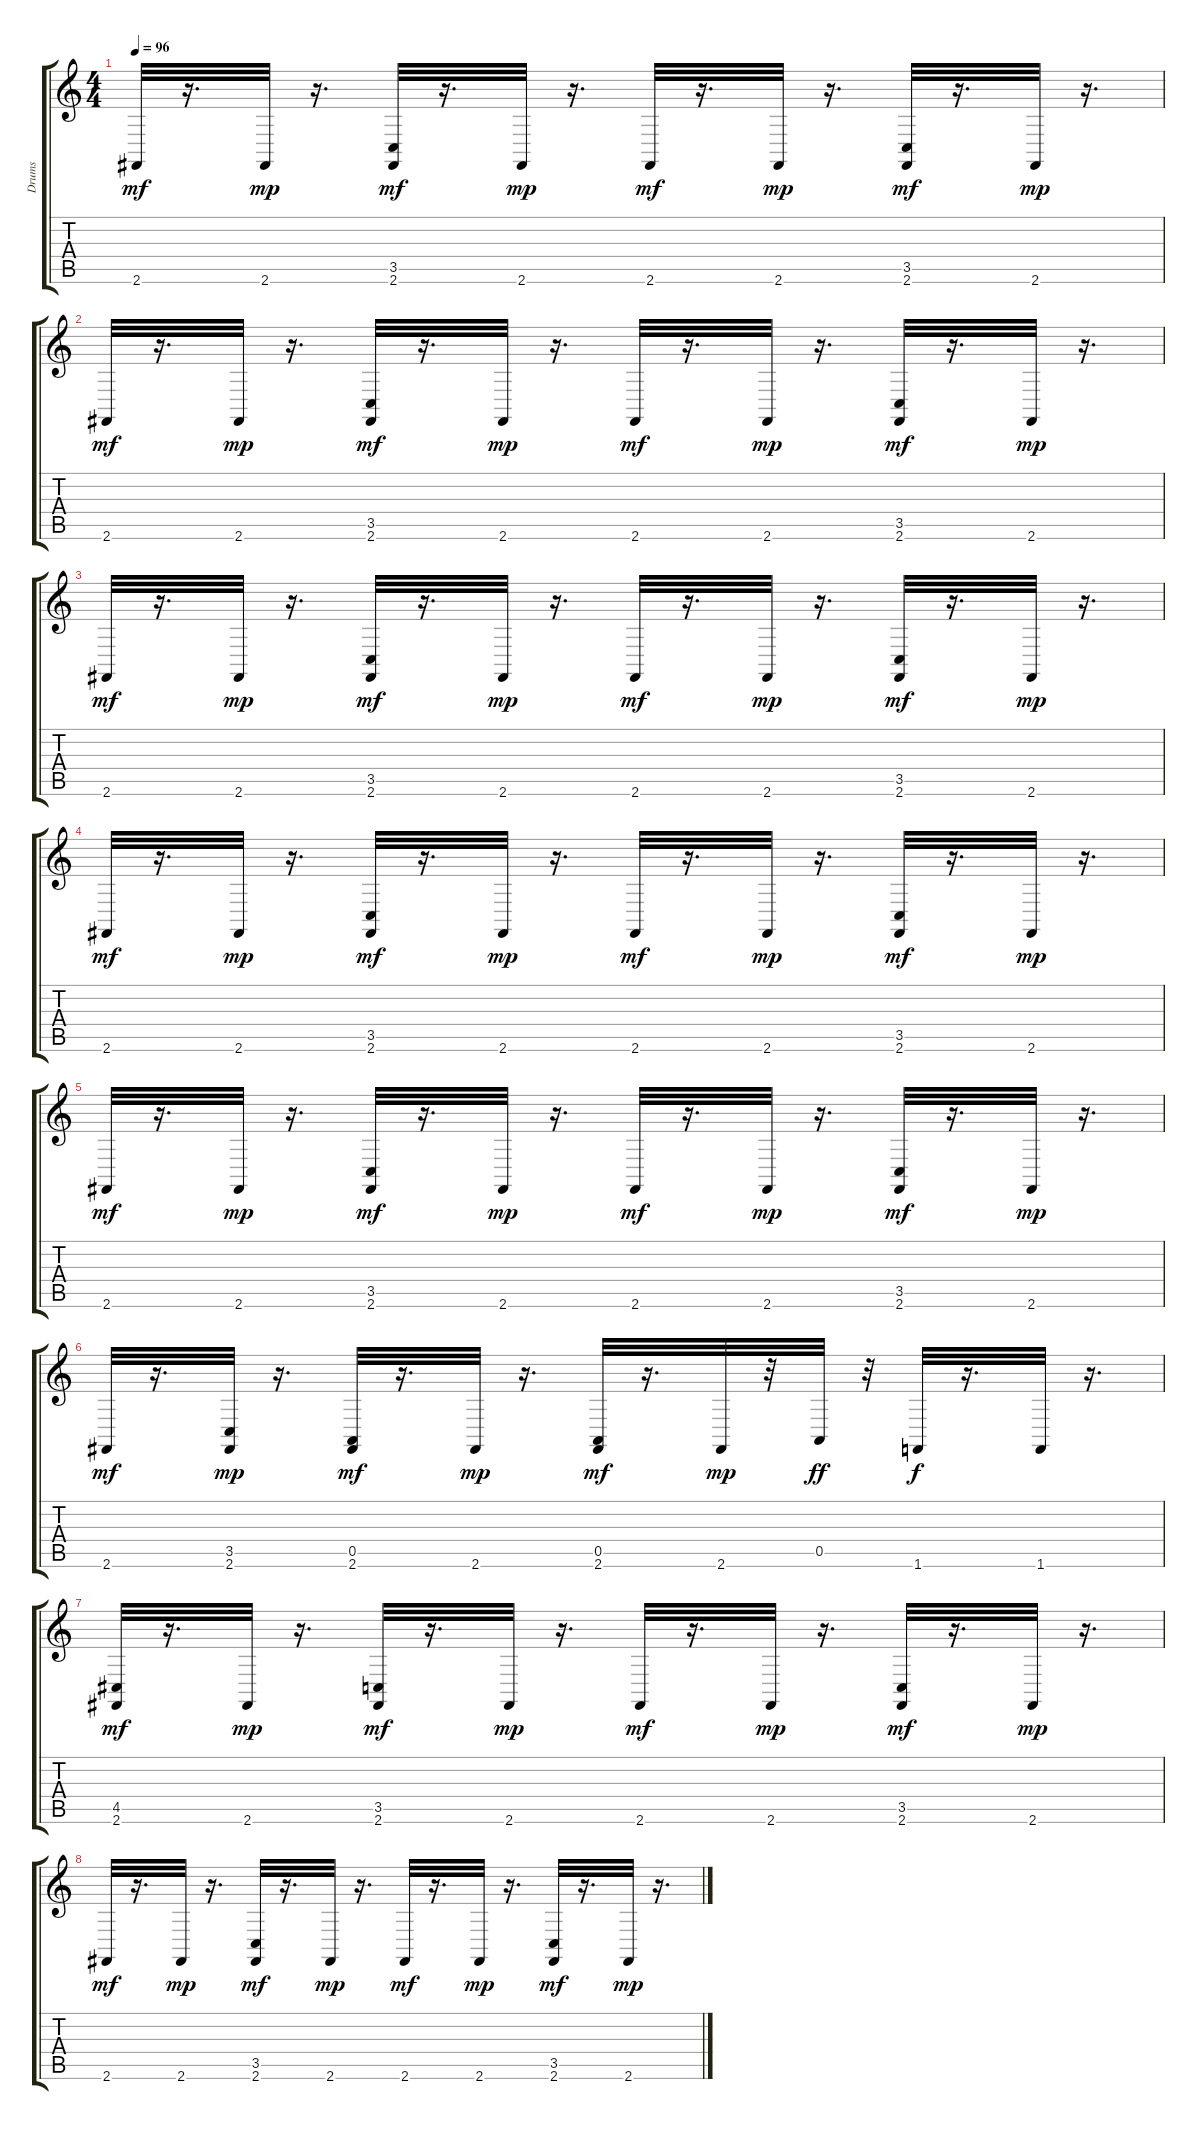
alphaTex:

\track ("Drums" "Drums") {instrument synthdrum}
\staff {score tabs}
\tuning (E4 B3 G3 D3 A2 E2) {hide}
\ts (4 4)
\tempo 96
\clef g2
\ks c
2.6.32{dy mf} r.16{d} 2.6.32{dy mp} r.16{d} (3.5 2.6).32{dy mf} r.16{d} 2.6.32{dy mp} r.16{d} 2.6.32{dy mf} r.16{d} 2.6.32{dy mp} r.16{d} (3.5 2.6).32{dy mf} r.16{d} 2.6.32{dy mp} r.16{d} |
2.6.32{dy mf} r.16{d} 2.6.32{dy mp} r.16{d} (3.5 2.6).32{dy mf} r.16{d} 2.6.32{dy mp} r.16{d} 2.6.32{dy mf} r.16{d} 2.6.32{dy mp} r.16{d} (3.5 2.6).32{dy mf} r.16{d} 2.6.32{dy mp} r.16{d} |
2.6.32{dy mf} r.16{d} 2.6.32{dy mp} r.16{d} (3.5 2.6).32{dy mf} r.16{d} 2.6.32{dy mp} r.16{d} 2.6.32{dy mf} r.16{d} 2.6.32{dy mp} r.16{d} (3.5 2.6).32{dy mf} r.16{d} 2.6.32{dy mp} r.16{d} |
2.6.32{dy mf} r.16{d} 2.6.32{dy mp} r.16{d} (3.5 2.6).32{dy mf} r.16{d} 2.6.32{dy mp} r.16{d} 2.6.32{dy mf} r.16{d} 2.6.32{dy mp} r.16{d} (3.5 2.6).32{dy mf} r.16{d} 2.6.32{dy mp} r.16{d} |
2.6.32{dy mf} r.16{d} 2.6.32{dy mp} r.16{d} (3.5 2.6).32{dy mf} r.16{d} 2.6.32{dy mp} r.16{d} 2.6.32{dy mf} r.16{d} 2.6.32{dy mp} r.16{d} (3.5 2.6).32{dy mf} r.16{d} 2.6.32{dy mp} r.16{d} |
2.6.32{dy mf} r.16{d} (3.5 2.6).32{dy mp} r.16{d} (0.5 2.6).32{dy mf} r.16{d} 2.6.32{dy mp} r.16{d} (0.5 2.6).32{dy mf} r.16{d} 2.6.32{dy mp} r.32 0.5.32{dy ff} r.32 1.6.32{dy f} r.16{d} 1.6.32 r.16{d} |
(4.5 2.6).32{dy mf} r.16{d} 2.6.32{dy mp} r.16{d} (3.5 2.6).32{dy mf} r.16{d} 2.6.32{dy mp} r.16{d} 2.6.32{dy mf} r.16{d} 2.6.32{dy mp} r.16{d} (3.5 2.6).32{dy mf} r.16{d} 2.6.32{dy mp} r.16{d} |
2.6.32{dy mf} r.16{d} 2.6.32{dy mp} r.16{d} (3.5 2.6).32{dy mf} r.16{d} 2.6.32{dy mp} r.16{d} 2.6.32{dy mf} r.16{d} 2.6.32{dy mp} r.16{d} (3.5 2.6).32{dy mf} r.16{d} 2.6.32{dy mp} r.16{d}
